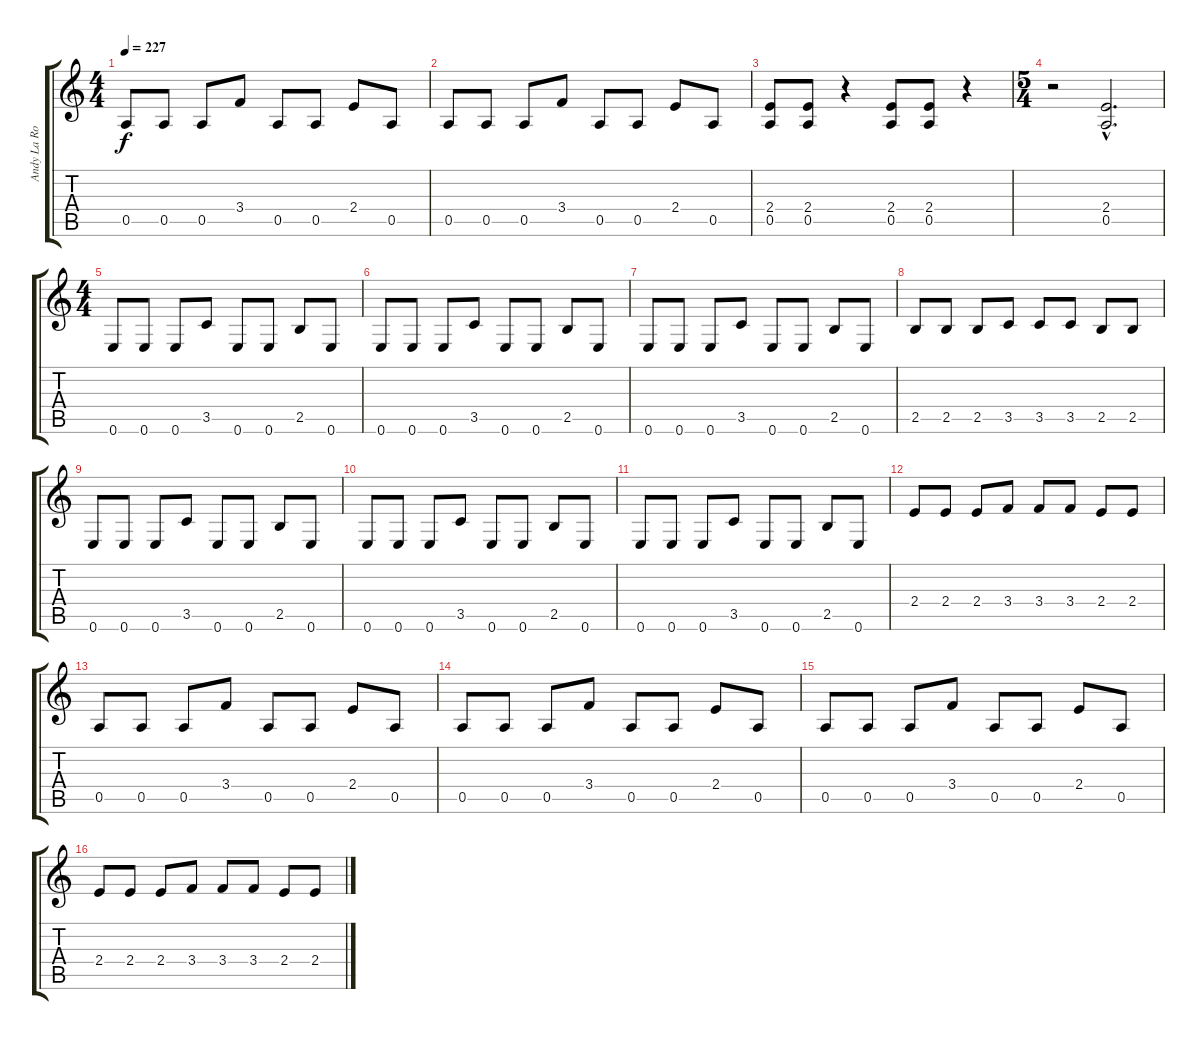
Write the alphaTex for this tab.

\track ("Andy La Rocque" "Andy La Ro") {instrument distortionguitar}
\staff {score tabs}
\tuning (E4 B3 G3 D3 A2 E2) {hide}
\ts (4 4)
\tempo 227
\clef g2
\ks c
0.5.8{dy f} 0.5.8 0.5.8 3.4.8 0.5.8 0.5.8 2.4.8 0.5.8 |
0.5.8 0.5.8 0.5.8 3.4.8 0.5.8 0.5.8 2.4.8 0.5.8 |
(2.4 0.5).8 (2.4 0.5).8 r.4 (2.4 0.5).8 (2.4 0.5).8 r.4 |
\ts (5 4)
r.2 (2.4{hac} 0.5{hac}).2{d} |
\ts (4 4)
0.6.8 0.6.8 0.6.8 3.5.8 0.6.8 0.6.8 2.5.8 0.6.8 |
0.6.8 0.6.8 0.6.8 3.5.8 0.6.8 0.6.8 2.5.8 0.6.8 |
0.6.8 0.6.8 0.6.8 3.5.8 0.6.8 0.6.8 2.5.8 0.6.8 |
2.5.8 2.5.8 2.5.8 3.5.8 3.5.8 3.5.8 2.5.8 2.5.8 |
0.6.8 0.6.8 0.6.8 3.5.8 0.6.8 0.6.8 2.5.8 0.6.8 |
0.6.8 0.6.8 0.6.8 3.5.8 0.6.8 0.6.8 2.5.8 0.6.8 |
0.6.8 0.6.8 0.6.8 3.5.8 0.6.8 0.6.8 2.5.8 0.6.8 |
2.4.8 2.4.8 2.4.8 3.4.8 3.4.8 3.4.8 2.4.8 2.4.8 |
0.5.8 0.5.8 0.5.8 3.4.8 0.5.8 0.5.8 2.4.8 0.5.8 |
0.5.8 0.5.8 0.5.8 3.4.8 0.5.8 0.5.8 2.4.8 0.5.8 |
0.5.8 0.5.8 0.5.8 3.4.8 0.5.8 0.5.8 2.4.8 0.5.8 |
2.4.8 2.4.8 2.4.8 3.4.8 3.4.8 3.4.8 2.4.8 2.4.8
